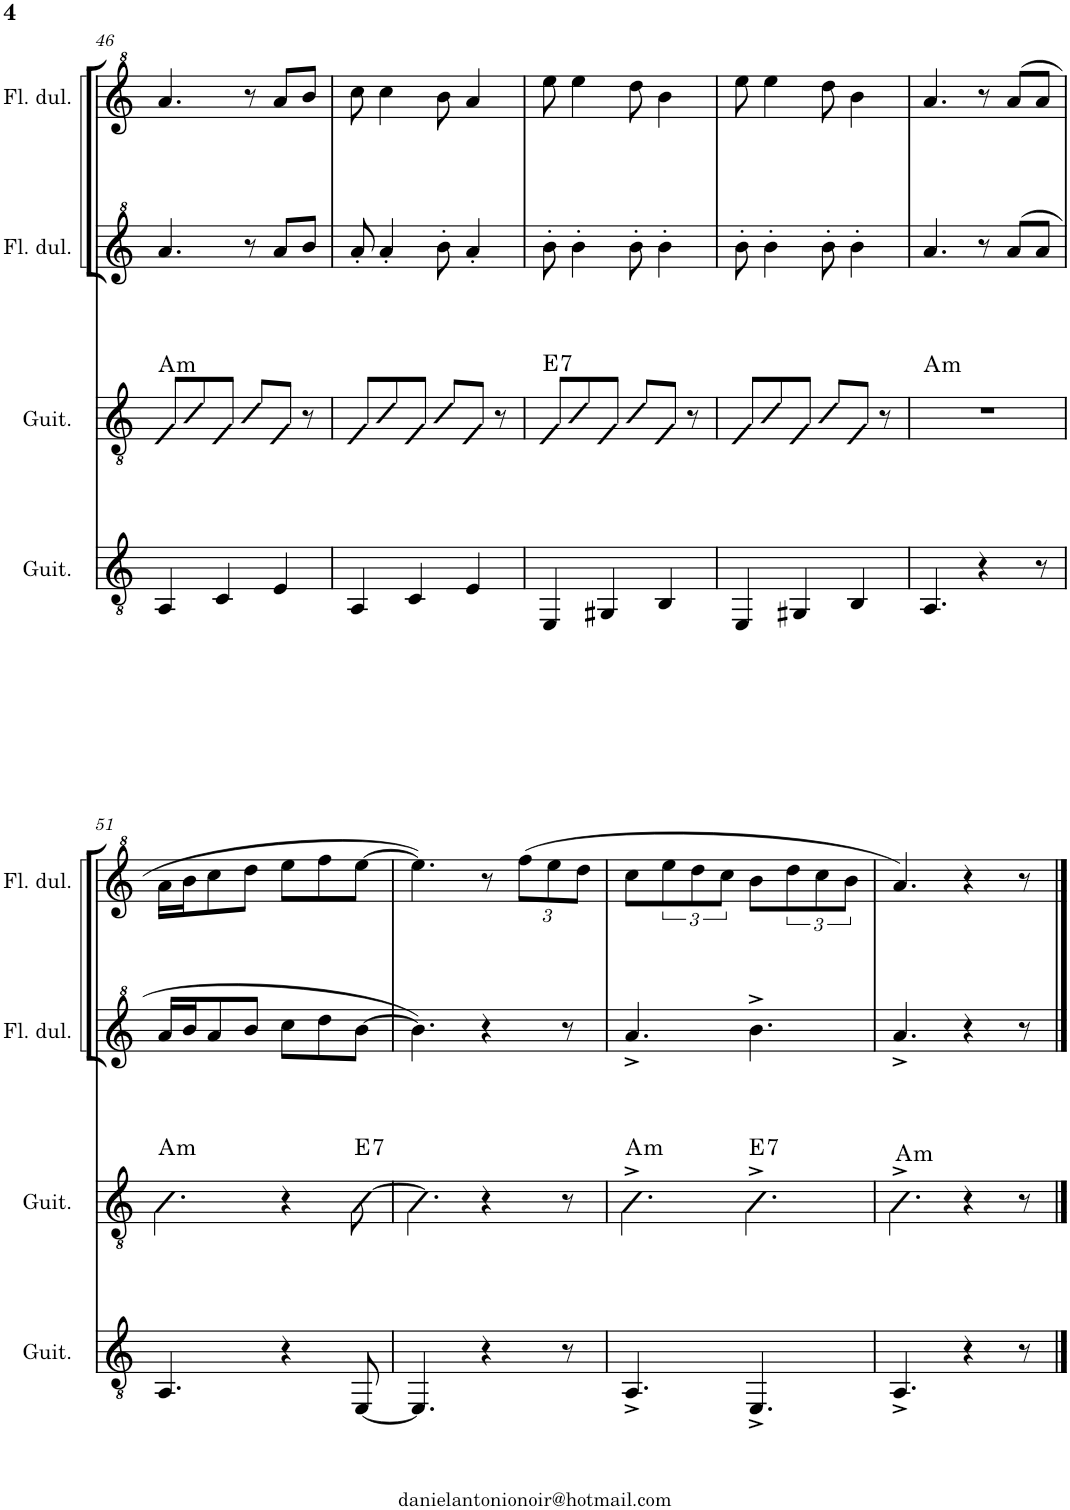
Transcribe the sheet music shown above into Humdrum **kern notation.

**kern	**kern	**harte	**kern	**kern
*part4	*part3	*part3	*part2	*part1
*staff4	*staff3	*	*staff2	*staff1
*I"Guitarrón	*I"Guitarra criolla	*	*I"Flauta dulce	*I"Flauta dulce
*I'Guit.	*I'Guit.	*	*I'Fl. dul.	*I'Fl. dul.
!!LO:PB:g=z
*clefGv2	*clefGv2	*	*clefG^2	*clefG^2
*k[]	*k[]	*	*k[]	*k[]
*M6/8	*M6/8	*	*M6/8	*M6/8
=46	=46	=46	=46	=46
!	!	!LO:H:kt=m	!	!
4AA/	8F/L	A:min	4.aa/	4.aa/
.	8c/	.	.	.
4C/	8F/J	.	.	.
.	8c/L	.	8r	8r
4E/	8F/J	.	8aa/L	8aa/L
.	8r	.	8bb/J	8bb/J
=47	=47	=47	=47	=47
4AA/	8F/L	.	8aa'/	8ccc\
.	8c/	.	4aa'/	4ccc\
4C/	8F/J	.	.	.
.	8c/L	.	8bb'\	8bb\
4E/	8F/J	.	4aa'/	4aa/
.	8r	.	.	.
=48	=48	=48	=48	=48
!	!	!LO:H:kt=7	!	!
4EE/	8F/L	E:7	8bb'\	8eee\
.	8c/	.	4bb'\	4eee\
4GG#X/	8F/J	.	.	.
.	8c/L	.	8bb'\	8ddd\
4BB/	8F/J	.	4bb'\	4bb\
.	8r	.	.	.
=49	=49	=49	=49	=49
4EE/	8F/L	.	8bb'\	8eee\
.	8c/	.	4bb'\	4eee\
4GG#X/	8F/J	.	.	.
.	8c/L	.	8bb'\	8ddd\
4BB/	8F/J	.	4bb'\	4bb\
.	8r	.	.	.
=50	=50	=50	=50	=50
!	!	!LO:H:kt=m	!	!
4.AA/	2.r	A:min	4.aa/	4.aa/
4r	.	.	8r	8r
.	.	.	(8aa/L	(8aa/L
8r	.	.	8aa/J	8aa/J
!!LO:LB:g=z
=51	=51	=51	=51	=51
!	!	!LO:H:kt=m	!	!
4.AA/	4.B\	A:min	16aa/LL	16aa\LL
.	.	.	16bb/J	16bb\J
.	.	.	8aa/	8ccc\
.	.	.	8bb/J	8ddd\J
4r	4r	.	8ccc\L	8eee\L
.	.	.	8ddd\	8fff\
!	!	!LO:H:kt=7	!	!
[8EE/	[8B\	E:7	[8bb\J	[8eee\J
=52	=52	=52	=52	=52
4.EE/]	4.B\]	.	4.bb\])	4.eee\])
4r	4r	.	4r	8r
*	*	*	*	*Xbrackettup
.	.	.	.	(12fff\L
.	.	.	.	12eee\
8r	8r	.	8r	.
.	.	.	.	12ddd\J
=53	=53	=53	=53	=53
!	!	!LO:H:kt=m	!	!
4.AA^/	4.B^\	A:min	4.aa^/	8ccc\L
*	*	*	*	*brackettup
.	.	.	.	12eee\
.	.	.	.	12ddd\
.	.	.	.	12ccc\J
!	!	!LO:H:kt=7	!	!
4.EE^/	4.B^\	E:7	4.bb^\	8bb\L
.	.	.	.	12ddd\
.	.	.	.	12ccc\
.	.	.	.	12bb\J
=54	=54	=54	=54	=54
!	!	!LO:H:kt=m	!	!
4.AA^/	4.B^\	A:min	4.aa^/	4.aa/)
4r	4r	.	4r	4r
8r	8r	.	8r	8r
==	==	==	==	==
*-	*-	*-	*-	*-
